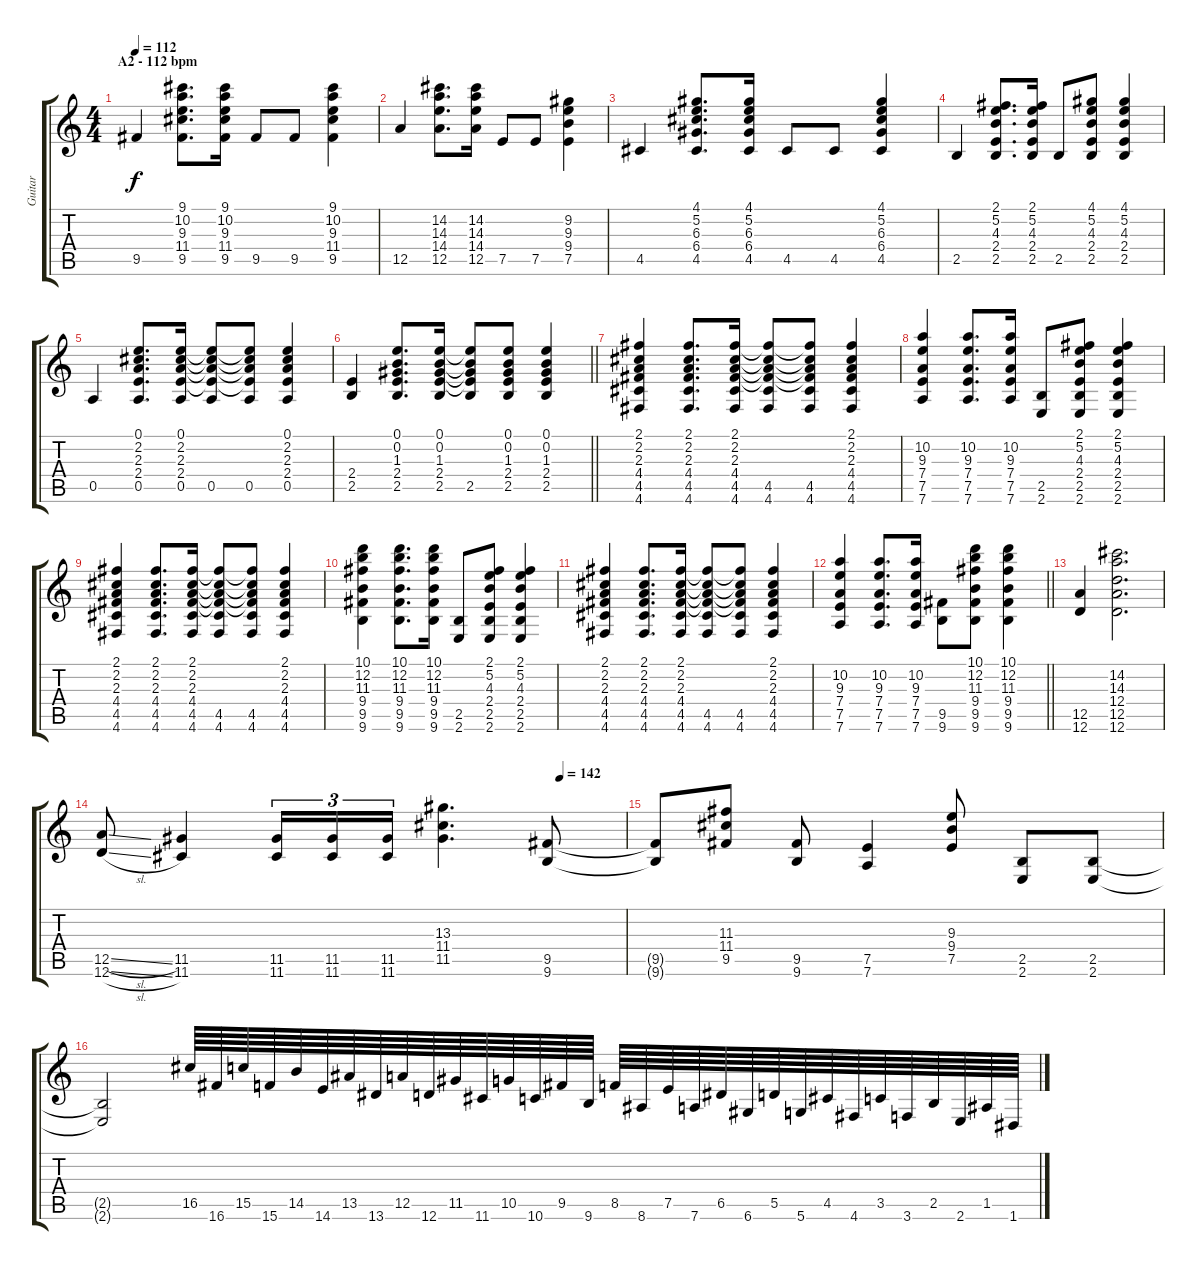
\track ("Guitar" "Guitar") {instrument distortionguitar}
\staff {score tabs}
\tuning (E4 B3 G3 D3 A2 D2) {hide}
\ts (4 4)
\section ("" "A2 - 112 bpm")
\tempo 112
\clef g2
\ks c
9.5.4{dy f} (9.1 10.2 9.3 11.4 9.5).8{d} (9.1 10.2 9.3 11.4 9.5).16 9.5.8 9.5.8 (9.1 10.2 9.3 11.4 9.5).4 |
12.5.4 (14.2 14.3 14.4 12.5).8{d} (14.2 14.3 14.4 12.5).16 7.5.8 7.5.8 (9.2 9.3 9.4 7.5).4 |
4.5.4 (4.1 5.2 6.3 6.4 4.5).8{d} (4.1 5.2 6.3 6.4 4.5).16 4.5.8 4.5.8 (4.1 5.2 6.3 6.4 4.5).4 |
2.5.4 (2.1 5.2 4.3 2.4 2.5).8{d} (2.1 5.2 4.3 2.4 2.5).16 2.5.8 (4.1 5.2 4.3 2.4 2.5).8 (4.1 5.2 4.3 2.4 2.5).4 |
0.5.4 (0.1 2.2 2.3 2.4 0.5).8{d} (0.1 2.2 2.3 2.4 0.5).16 (0.1{t} 2.2{t} 2.3{t} 2.4{t} 0.5).8 (0.1{t} 2.2{t} 2.3{t} 2.4{t} 0.5).8 (0.1 2.2 2.3 2.4 0.5).4 |
\barLineRight lightlight
(2.4 2.5).4 (0.1 0.2 1.3 2.4 2.5).8{d} (0.1 0.2 1.3 2.4 2.5).16 (0.1{t} 0.2{t} 1.3{t} 2.4{t} 2.5).8 (0.1 0.2 1.3 2.4 2.5).8 (0.1 0.2 1.3 2.4 2.5).4 |
\section ("" "")
(2.1 2.2 2.3 4.4 4.5 4.6).4 (2.1 2.2 2.3 4.4 4.5 4.6).8{d} (2.1 2.2 2.3 4.4 4.5 4.6).16 (2.1{t} 2.2{t} 2.3{t} 4.4{t} 4.5 4.6).8 (2.1{t} 2.2{t} 2.3{t} 4.4{t} 4.5 4.6).8 (2.1 2.2 2.3 4.4 4.5 4.6).4 |
(10.2 9.3 7.4 7.5 7.6).4 (10.2 9.3 7.4 7.5 7.6).8{d} (10.2 9.3 7.4 7.5 7.6).16 (2.5 2.6).8 (2.1 5.2 4.3 2.4 2.5 2.6).8 (2.1 5.2 4.3 2.4 2.5 2.6).4 |
(2.1 2.2 2.3 4.4 4.5 4.6).4 (2.1 2.2 2.3 4.4 4.5 4.6).8{d} (2.1 2.2 2.3 4.4 4.5 4.6).16 (2.1{t} 2.2{t} 2.3{t} 4.4{t} 4.5 4.6).8 (2.1{t} 2.2{t} 2.3{t} 4.4{t} 4.5 4.6).8 (2.1 2.2 2.3 4.4 4.5 4.6).4 |
(10.1 12.2 11.3 9.4 9.5 9.6).4 (10.1 12.2 11.3 9.4 9.5 9.6).8{d} (10.1 12.2 11.3 9.4 9.5 9.6).16 (2.5 2.6).8 (2.1 5.2 4.3 2.4 2.5 2.6).8 (2.1 5.2 4.3 2.4 2.5 2.6).4 |
(2.1 2.2 2.3 4.4 4.5 4.6).4 (2.1 2.2 2.3 4.4 4.5 4.6).8{d} (2.1 2.2 2.3 4.4 4.5 4.6).16 (2.1{t} 2.2{t} 2.3{t} 4.4{t} 4.5 4.6).8 (2.1{t} 2.2{t} 2.3{t} 4.4{t} 4.5 4.6).8 (2.1 2.2 2.3 4.4 4.5 4.6).4 |
\barLineRight lightlight
(10.2 9.3 7.4 7.5 7.6).4 (10.2 9.3 7.4 7.5 7.6).8{d} (10.2 9.3 7.4 7.5 7.6).16 (9.5 9.6).8 (10.1 12.2 11.3 9.4 9.5 9.6).8 (10.1 12.2 11.3 9.4 9.5 9.6).4 |
(12.5 12.6).4 (14.2 14.3 12.4 12.5 12.6).2{d} |
\tempo (142 0.875)
(12.5{sl} 12.6{sl}).8 (11.5 11.6).4 (11.5 11.6).16{tu (3 2)} (11.5 11.6).16{tu (3 2)} (11.5 11.6).16{tu (3 2)} (13.3 11.4 11.5).4{d} (9.5 9.6).8 |
(9.5{t} 9.6{t}).8 (11.3 11.4 9.5).8 (9.5 9.6).8 (7.5 7.6).4 (9.3 9.4 7.5).8 (2.5 2.6).8 (2.5 2.6).8{volume 6 instrument distortionguitar} |
(2.5{t} 2.6{t}).2{volume 16} 16.5.64 16.6.64 15.5.64 15.6.64 14.5.64 14.6.64 13.5.64 13.6.64 12.5.64 12.6.64 11.5.64 11.6.64 10.5.64 10.6.64 9.5.64 9.6.64 8.5.64 8.6.64 7.5.64 7.6.64 6.5.64 6.6.64 5.5.64 5.6.64 4.5.64 4.6.64 3.5.64 3.6.64 2.5.64 2.6.64 1.5.64 1.6.64
